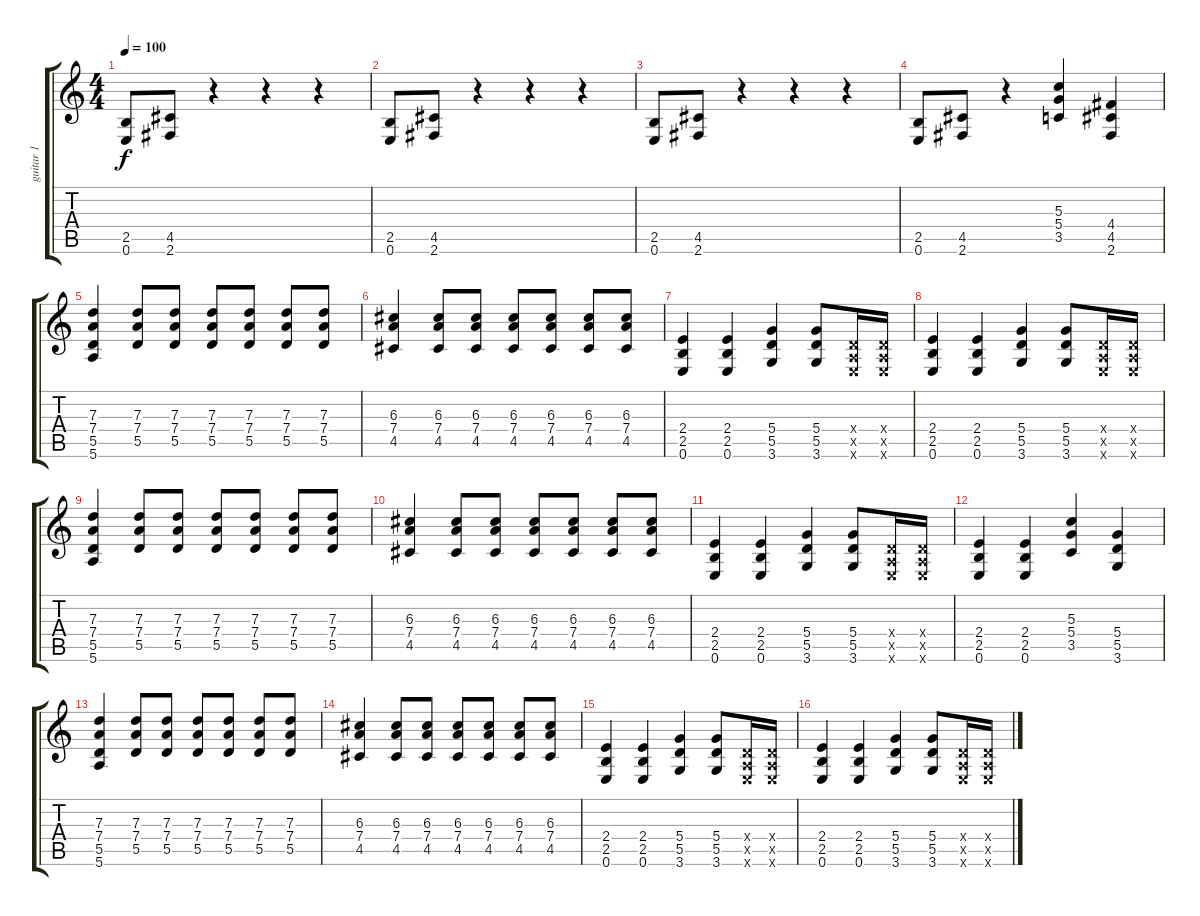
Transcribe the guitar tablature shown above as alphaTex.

\track ("guitar 1" "guitar 1") {instrument overdrivenguitar}
\staff {score tabs}
\tuning (E4 B3 G3 D3 A2 E2) {hide}
\ts (4 4)
\tempo 100
\clef g2
\ks c
(2.5 0.6).8{dy f} (4.5 2.6).8 r.4 r.4 r.4 |
(2.5 0.6).8 (4.5 2.6).8 r.4 r.4 r.4 |
(2.5 0.6).8 (4.5 2.6).8 r.4 r.4 r.4 |
(2.5 0.6).8 (4.5 2.6).8 r.4 (5.3 5.4 3.5).4 (4.4 4.5 2.6).4 |
(7.3 7.4 5.5 5.6).4 (7.3 7.4 5.5).8 (7.3 7.4 5.5).8 (7.3 7.4 5.5).8 (7.3 7.4 5.5).8 (7.3 7.4 5.5).8 (7.3 7.4 5.5).8 |
(6.3 7.4 4.5).4 (6.3 7.4 4.5).8 (6.3 7.4 4.5).8 (6.3 7.4 4.5).8 (6.3 7.4 4.5).8 (6.3 7.4 4.5).8 (6.3 7.4 4.5).8 |
(2.4 2.5 0.6).4 (2.4 2.5 0.6).4 (5.4 5.5 3.6).4 (5.4 5.5 3.6).8 (0.4{x} 0.5{x} 0.6{x}).16 (0.4{x} 0.5{x} 0.6{x}).16 |
(2.4 2.5 0.6).4 (2.4 2.5 0.6).4 (5.4 5.5 3.6).4 (5.4 5.5 3.6).8 (0.4{x} 0.5{x} 0.6{x}).16 (0.4{x} 0.5{x} 0.6{x}).16 |
(7.3 7.4 5.5 5.6).4 (7.3 7.4 5.5).8 (7.3 7.4 5.5).8 (7.3 7.4 5.5).8 (7.3 7.4 5.5).8 (7.3 7.4 5.5).8 (7.3 7.4 5.5).8 |
(6.3 7.4 4.5).4 (6.3 7.4 4.5).8 (6.3 7.4 4.5).8 (6.3 7.4 4.5).8 (6.3 7.4 4.5).8 (6.3 7.4 4.5).8 (6.3 7.4 4.5).8 |
(2.4 2.5 0.6).4 (2.4 2.5 0.6).4 (5.4 5.5 3.6).4 (5.4 5.5 3.6).8 (0.4{x} 0.5{x} 0.6{x}).16 (0.4{x} 0.5{x} 0.6{x}).16 |
(2.4 2.5 0.6).4 (2.4 2.5 0.6).4 (5.3 5.4 3.5).4 (5.4 5.5 3.6).4 |
(7.3 7.4 5.5 5.6).4 (7.3 7.4 5.5).8 (7.3 7.4 5.5).8 (7.3 7.4 5.5).8 (7.3 7.4 5.5).8 (7.3 7.4 5.5).8 (7.3 7.4 5.5).8 |
(6.3 7.4 4.5).4 (6.3 7.4 4.5).8 (6.3 7.4 4.5).8 (6.3 7.4 4.5).8 (6.3 7.4 4.5).8 (6.3 7.4 4.5).8 (6.3 7.4 4.5).8 |
(2.4 2.5 0.6).4 (2.4 2.5 0.6).4 (5.4 5.5 3.6).4 (5.4 5.5 3.6).8 (0.4{x} 0.5{x} 0.6{x}).16 (0.4{x} 0.5{x} 0.6{x}).16 |
(2.4 2.5 0.6).4 (2.4 2.5 0.6).4 (5.4 5.5 3.6).4 (5.4 5.5 3.6).8 (0.4{x} 0.5{x} 0.6{x}).16 (0.4{x} 0.5{x} 0.6{x}).16
